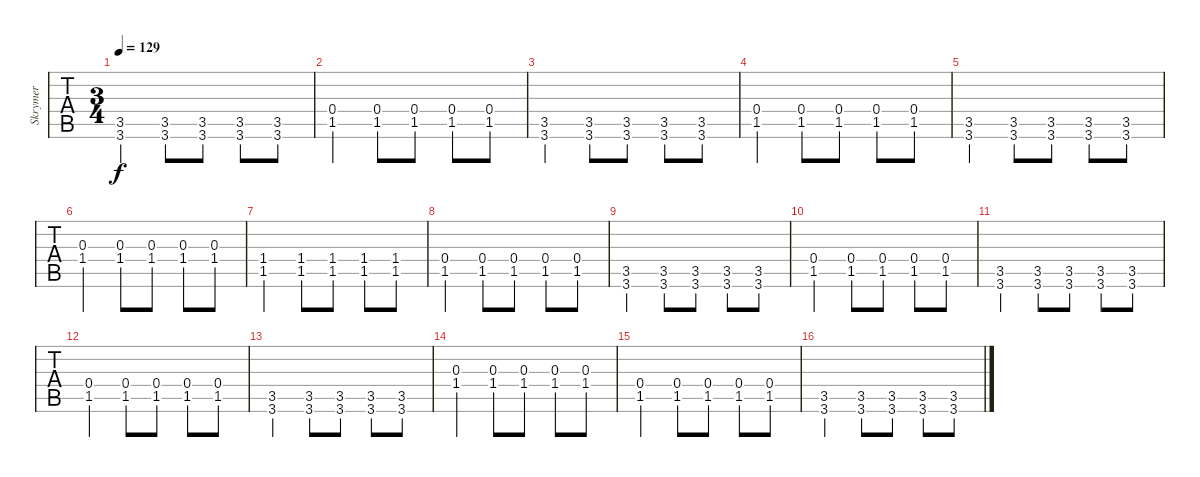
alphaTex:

\track ("Skrymer" "Skrymer") {instrument distortionguitar}
\staff {tabs}
\tuning (E4 B3 G3 D3 A2 E2) {hide}
\ts (3 4)
\tempo 129
\clef g2
\ks c
(3.5 3.6).4{dy f volume 6 instrument acousticguitarsteel} (3.5 3.6).8 (3.5 3.6).8 (3.5 3.6).8 (3.5 3.6).8 |
(0.4 1.5).4 (0.4 1.5).8 (0.4 1.5).8 (0.4 1.5).8 (0.4 1.5).8 |
(3.5 3.6).4 (3.5 3.6).8 (3.5 3.6).8 (3.5 3.6).8 (3.5 3.6).8 |
(0.4 1.5).4 (0.4 1.5).8 (0.4 1.5).8 (0.4 1.5).8 (0.4 1.5).8 |
(3.5 3.6).4 (3.5 3.6).8 (3.5 3.6).8 (3.5 3.6).8 (3.5 3.6).8 |
(0.3 1.4).4 (0.3 1.4).8 (0.3 1.4).8 (0.3 1.4).8 (0.3 1.4).8 |
(1.4 1.5).4 (1.4 1.5).8 (1.4 1.5).8 (1.4 1.5).8 (1.4 1.5).8 |
(0.4 1.5).4 (0.4 1.5).8 (0.4 1.5).8 (0.4 1.5).8 (0.4 1.5).8 |
(3.5 3.6).4 (3.5 3.6).8 (3.5 3.6).8 (3.5 3.6).8 (3.5 3.6).8 |
(0.4 1.5).4 (0.4 1.5).8 (0.4 1.5).8 (0.4 1.5).8 (0.4 1.5).8 |
(3.5 3.6).4 (3.5 3.6).8 (3.5 3.6).8 (3.5 3.6).8 (3.5 3.6).8 |
(0.4 1.5).4 (0.4 1.5).8 (0.4 1.5).8 (0.4 1.5).8 (0.4 1.5).8 |
(3.5 3.6).4 (3.5 3.6).8 (3.5 3.6).8 (3.5 3.6).8 (3.5 3.6).8 |
(0.3 1.4).4 (0.3 1.4).8 (0.3 1.4).8 (0.3 1.4).8 (0.3 1.4).8 |
(0.4 1.5).4 (0.4 1.5).8 (0.4 1.5).8 (0.4 1.5).8 (0.4 1.5).8 |
(3.5 3.6).4 (3.5 3.6).8 (3.5 3.6).8 (3.5 3.6).8 (3.5 3.6).8
